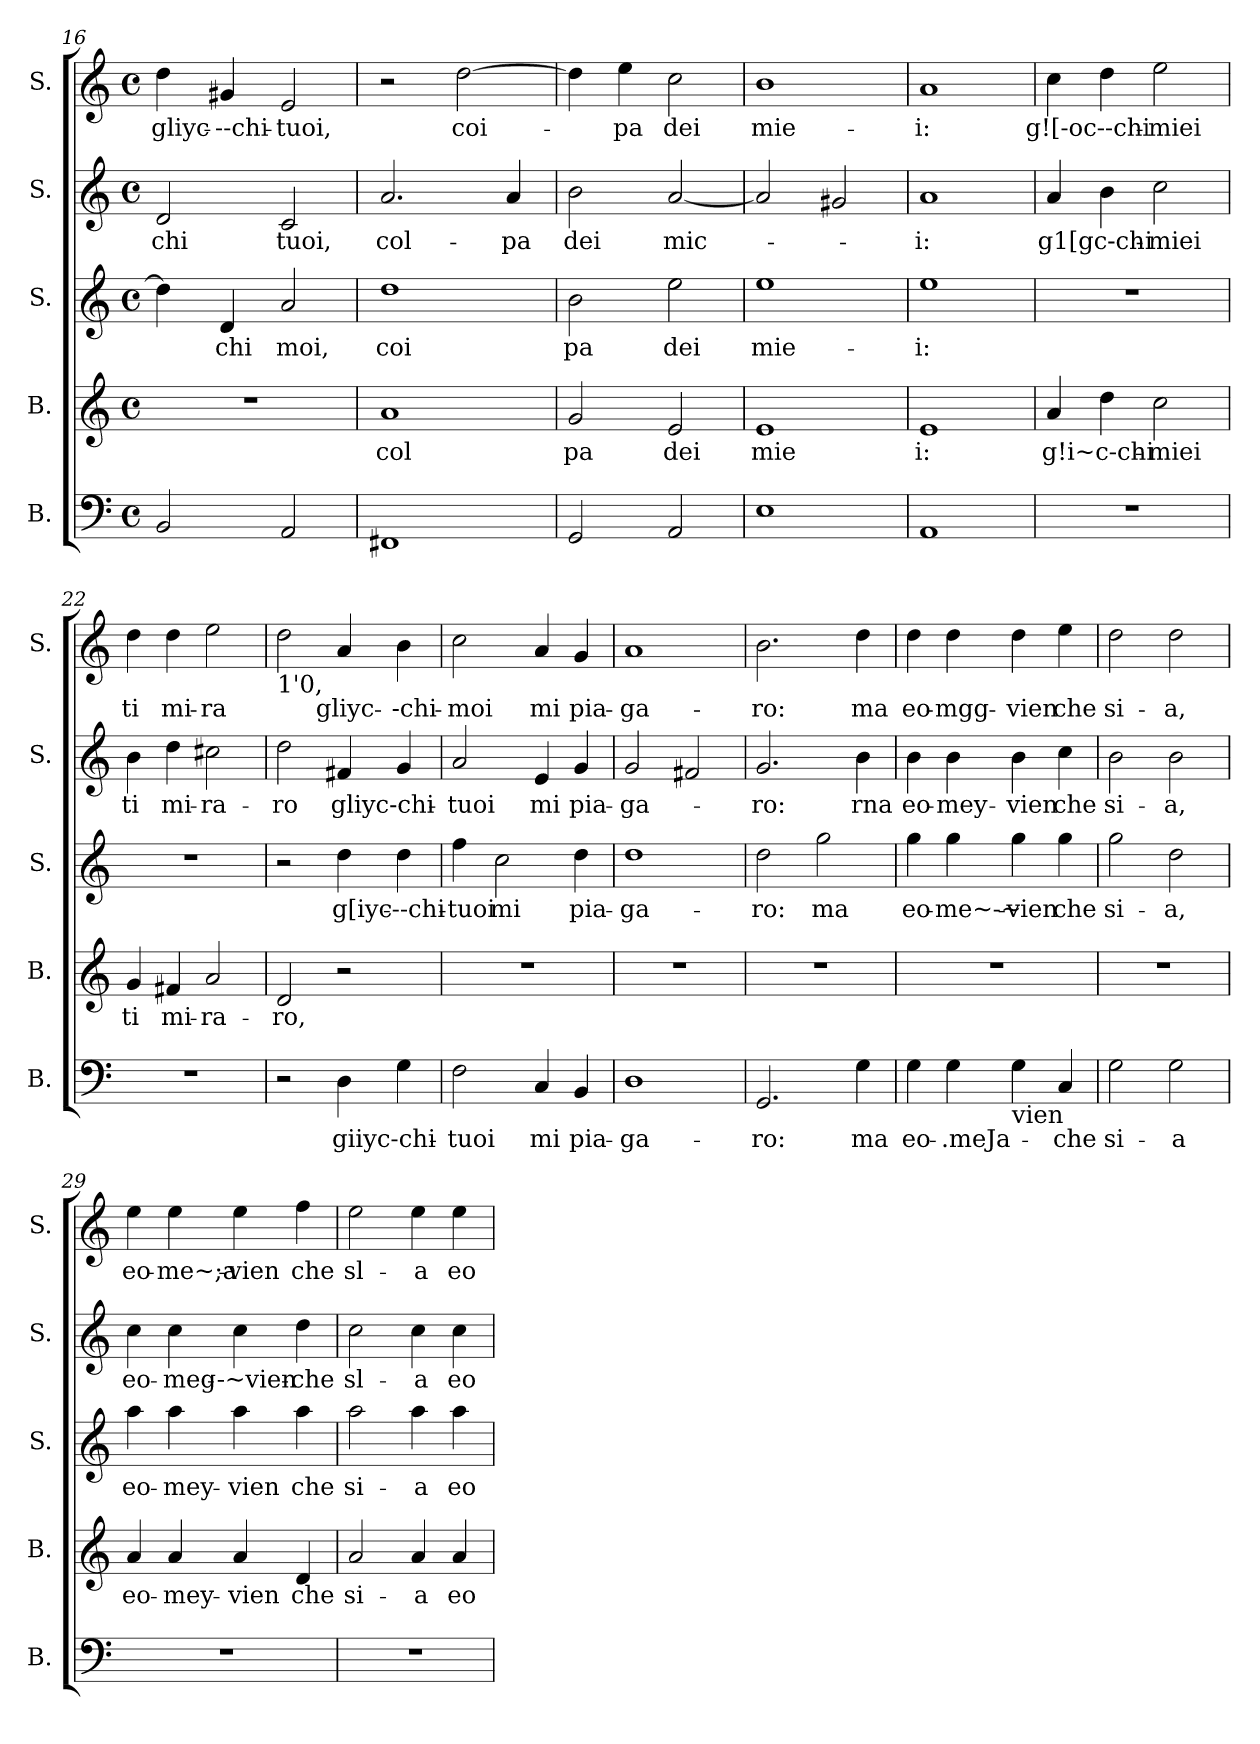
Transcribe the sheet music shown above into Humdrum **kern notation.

**kern	**text	**kern	**text	**kern	**text	**kern	**text	**kern	**text
*part5	*part5	*part4	*part4	*part3	*part3	*part2	*part2	*part1	*part1
*staff5	*staff5	*staff4	*staff4	*staff3	*staff3	*staff2	*staff2	*staff1	*staff1
*I"B.	*	*I"B.	*	*I"S.	*	*I"S.	*	*I"S.	*
*I'B.	*	*I'B.	*	*I'S.	*	*I'S.	*	*I'S.	*
*clefF4	*	*clefG2	*	*clefG2	*	*clefG2	*	*clefG2	*
*k[]	*	*k[]	*	*k[]	*	*k[]	*	*k[]	*
*M4/4	*	*M4/4	*	*M4/4	*	*M4/4	*	*M4/4	*
*met(c)	*	*met(c)	*	*met(c)	*	*met(c)	*	*met(c)	*
=16	=16	=16	=16	=16	=16	=16	=16	=16	=16
!	!	!	!	!	!	!	!LO:LY:b	!	!LO:LY:b
2BB/	.	1r	.	4dd\]	.	2d/	-chi	4dd\	-gliyc-
!	!	!	!	!	!LO:LY:b	!	!	!	!LO:LY:b
.	.	.	.	4d/	-chi	.	.	4g#X/	---chi-
!	!	!	!	!	!LO:LY:b	!	!LO:LY:b	!	!LO:LY:b
2AA/	.	.	.	2a/	-moi,	2c/	-tuoi,	2e/	-tuoi,
=17	=17	=17	=17	=17	=17	=17	=17	=17	=17
!	!	!	!LO:LY:b	!	!LO:LY:b	!	!LO:LY:b	!	!
1FF#X	.	1a	-col	1dd	-coi	2.a/	-col-	2r	.
!	!	!	!	!	!	!	!	!	!LO:LY:b
.	.	.	.	.	.	.	.	[2dd\	-coi-
!	!	!	!	!	!	!	!LO:LY:b	!	!
.	.	.	.	.	.	4a/	-pa	.	.
!!LO:PB:g=z
=18	=18	=18	=18	=18	=18	=18	=18	=18	=18
!	!	!	!LO:LY:b	!	!LO:LY:b	!	!LO:LY:b	!	!
2GG/	.	2g/	-pa	2b\	-pa	2b\	-dei	4dd\]	.
!	!	!	!	!	!	!	!	!	!LO:LY:b
.	.	.	.	.	.	.	.	4ee\	-pa
!	!	!	!LO:LY:b	!	!LO:LY:b	!	!LO:LY:b	!	!LO:LY:b
2AA/	.	2e/	-dei	2ee\	-dei	[2a/	-mic-	2cc\	-dei
=19	=19	=19	=19	=19	=19	=19	=19	=19	=19
!	!	!	!LO:LY:b	!	!LO:LY:b	!	!	!	!LO:LY:b
1E	.	1e	-mie	1ee	-mie-	2a/]	.	1b	-mie-
.	.	.	.	.	.	2g#X/	.	.	.
=20	=20	=20	=20	=20	=20	=20	=20	=20	=20
!	!	!	!LO:LY:b	!	!LO:LY:b	!	!LO:LY:b	!	!LO:LY:b
1AA	.	1e	-i:	1ee	-i:	1a	-i:	1a	-i:
=21	=21	=21	=21	=21	=21	=21	=21	=21	=21
!	!	!	!LO:LY:b	!	!	!	!LO:LY:b	!	!LO:LY:b
1r	.	4a/	-g!i~c-chi-	1r	.	4a/	-g1[gc-chi-	4cc\	-g![-oc--chi-
.	.	4dd\	.	.	.	4b\	.	4dd\	.
!	!	!	!LO:LY:b	!	!	!	!LO:LY:b	!	!LO:LY:b
.	.	2cc\	-miei	.	.	2cc\	-miei	2ee\	-miei
=22	=22	=22	=22	=22	=22	=22	=22	=22	=22
!	!	!	!LO:LY:b	!	!	!	!LO:LY:b	!	!LO:LY:b
1r	.	4g/	-ti	1r	.	4b\	-ti	4dd\	-ti
!	!	!	!LO:LY:b	!	!	!	!LO:LY:b	!	!LO:LY:b
.	.	4f#X/	-mi-	.	.	4dd\	-mi-	4dd\	-mi-
!	!	!	!LO:LY:b	!	!	!	!LO:LY:b	!	!LO:LY:b
.	.	2a/	-ra-	.	.	2cc#X\	-ra-	2ee\	-ra
=23	=23	=23	=23	=23	=23	=23	=23	=23	=23
!	!	!	!	!	!	!	!	!LO:TX:b:t=1'0,	!
!	!	!	!LO:LY:b	!	!	!	!LO:LY:b	!	!
2r	.	2d/	-ro,	2r	.	2dd\	-ro	2dd\	.
!	!LO:LY:b	!	!	!	!LO:LY:b	!	!LO:LY:b	!	!LO:LY:b
4D\	-giiyc-chi-	2r	.	4dd\	-g[iyc-	4f#X/	-gliyc-chi-	4a/	-gliyc-
!	!	!	!	!	!LO:LY:b	!	!	!	!LO:LY:b
4G\	.	.	.	4dd\	---chi-	4g/	.	4b\	--chi-
=24	=24	=24	=24	=24	=24	=24	=24	=24	=24
!	!LO:LY:b	!	!	!	!LO:LY:b	!	!LO:LY:b	!	!LO:LY:b
2F\	-tuoi	1r	.	4ff\	-tuoi	2a/	-tuoi	2cc\	-moi
!	!	!	!	!	!LO:LY:b	!	!	!	!
.	.	.	.	2cc\	-mi	.	.	.	.
!	!LO:LY:b	!	!	!	!	!	!LO:LY:b	!	!LO:LY:b
4C/	-mi	.	.	.	.	4e/	-mi	4a/	-mi
!	!LO:LY:b	!	!	!	!LO:LY:b	!	!LO:LY:b	!	!LO:LY:b
4BB/	-pia-	.	.	4dd\	-pia-	4g/	-pia-	4g/	-pia-
=25	=25	=25	=25	=25	=25	=25	=25	=25	=25
!	!LO:LY:b	!	!	!	!LO:LY:b	!	!LO:LY:b	!	!LO:LY:b
1D	-ga-	1r	.	1dd	-ga-	2g/	-ga-	1a	-ga-
.	.	.	.	.	.	2f#X/	.	.	.
=26	=26	=26	=26	=26	=26	=26	=26	=26	=26
!	!LO:LY:b	!	!	!	!LO:LY:b	!	!LO:LY:b	!	!LO:LY:b
2.GG/	-ro:	1r	.	2dd\	-ro:	2.g/	-ro:	2.b\	-ro:
!	!	!	!	!	!LO:LY:b	!	!	!	!
.	.	.	.	2gg\	-ma	.	.	.	.
!	!LO:LY:b	!	!	!	!	!	!LO:LY:b	!	!LO:LY:b
4G\	-ma	.	.	.	.	4b\	-rna	4dd\	-ma
!!LO:LB:g=z
=27	=27	=27	=27	=27	=27	=27	=27	=27	=27
!	!LO:LY:b	!	!	!	!LO:LY:b	!	!LO:LY:b	!	!LO:LY:b
4G\	-eo-	1r	.	4gg\	-eo-	4b\	-eo-	4dd\	-eo-
!	!LO:LY:b	!	!	!	!LO:LY:b	!	!LO:LY:b	!	!LO:LY:b
4G\	-.meJa-	.	.	4gg\	-me~-~-	4b\	-mey--	4dd\	-mgg--
!LO:TX:b:t=vien	!	!	!	!	!	!	!	!	!
!	!	!	!	!	!LO:LY:b	!	!LO:LY:b	!	!LO:LY:b
4G\	.	.	.	4gg\	-vien	4b\	-vien	4dd\	-vien
!	!LO:LY:b	!	!	!	!LO:LY:b	!	!LO:LY:b	!	!LO:LY:b
4C/	-che	.	.	4gg\	-che	4cc\	-che	4ee\	-che
=28	=28	=28	=28	=28	=28	=28	=28	=28	=28
!	!LO:LY:b	!	!	!	!LO:LY:b	!	!LO:LY:b	!	!LO:LY:b
2G\	-si-	1r	.	2gg\	-si-	2b\	-si-	2dd\	-si-
!	!LO:LY:b	!	!	!	!LO:LY:b	!	!LO:LY:b	!	!LO:LY:b
2G\	-a	.	.	2dd\	-a,	2b\	-a,	2dd\	-a,
=29	=29	=29	=29	=29	=29	=29	=29	=29	=29
!	!	!	!LO:LY:b	!	!LO:LY:b	!	!LO:LY:b	!	!LO:LY:b
1r	.	4a/	-eo-	4aa\	-eo-	4cc\	-eo-	4ee\	-eo-
!	!	!	!LO:LY:b	!	!LO:LY:b	!	!LO:LY:b	!	!LO:LY:b
.	.	4a/	-mey-	4aa\	-mey-	4cc\	-meg-	4ee\	-me~;a-
!	!	!	!LO:LY:b	!	!LO:LY:b	!	!LO:LY:b	!	!LO:LY:b
.	.	4a/	-vien	4aa\	-vien	4cc\	--~vien-	4ee\	-vien
!	!	!	!LO:LY:b	!	!LO:LY:b	!	!LO:LY:b	!	!LO:LY:b
.	.	4d/	-che	4aa\	-che	4dd\	-che	4ff\	-che
=30	=30	=30	=30	=30	=30	=30	=30	=30	=30
!	!	!	!LO:LY:b	!	!LO:LY:b	!	!LO:LY:b	!	!LO:LY:b
1r	.	2a/	-si-	2aa\	-si-	2cc\	-sl-	2ee\	-sl-
!	!	!	!LO:LY:b	!	!LO:LY:b	!	!LO:LY:b	!	!LO:LY:b
.	.	4a/	-a	4aa\	-a	4cc\	-a	4ee\	-a
!	!	!	!LO:LY:b	!	!LO:LY:b	!	!LO:LY:b	!	!LO:LY:b
.	.	4a/	-eo-	4aa\	-eo-	4cc\	-eo-	4ee\	-eo-
=	=	=	=	=	=	=	=	=	=
*-	*-	*-	*-	*-	*-	*-	*-	*-	*-
